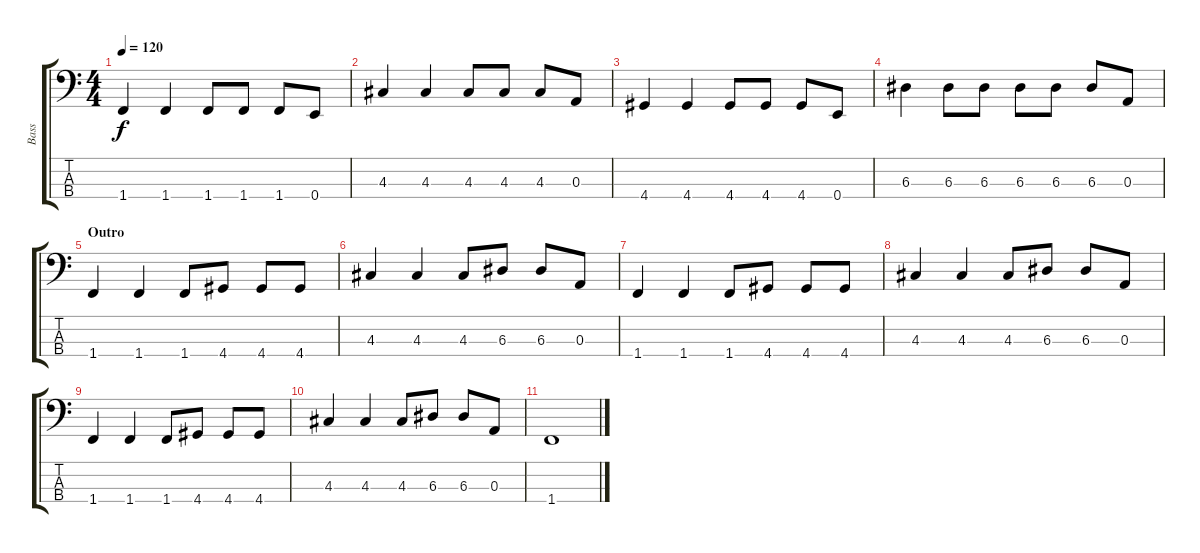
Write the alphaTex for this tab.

\track ("Bass" "Bass") {instrument electricbassfinger}
\staff {score tabs}
\tuning (G2 D2 A1 E1) {hide}
\ts (4 4)
\tempo 120
\clef f4
\ks c
1.4.4{dy f} 1.4.4 1.4.8 1.4.8 1.4.8 0.4.8 |
4.3.4 4.3.4 4.3.8 4.3.8 4.3.8 0.3.8 |
4.4.4 4.4.4 4.4.8 4.4.8 4.4.8 0.4.8 |
6.3.4 6.3.8 6.3.8 6.3.8 6.3.8 6.3.8 0.3.8 |
\section ("" "Outro")
1.4.4 1.4.4 1.4.8 4.4.8 4.4.8 4.4.8 |
4.3.4 4.3.4 4.3.8 6.3.8 6.3.8 0.3.8 |
1.4.4 1.4.4 1.4.8 4.4.8 4.4.8 4.4.8 |
4.3.4 4.3.4 4.3.8 6.3.8 6.3.8 0.3.8 |
1.4.4 1.4.4 1.4.8 4.4.8 4.4.8 4.4.8 |
4.3.4 4.3.4 4.3.8 6.3.8 6.3.8 0.3.8 |
1.4.1
